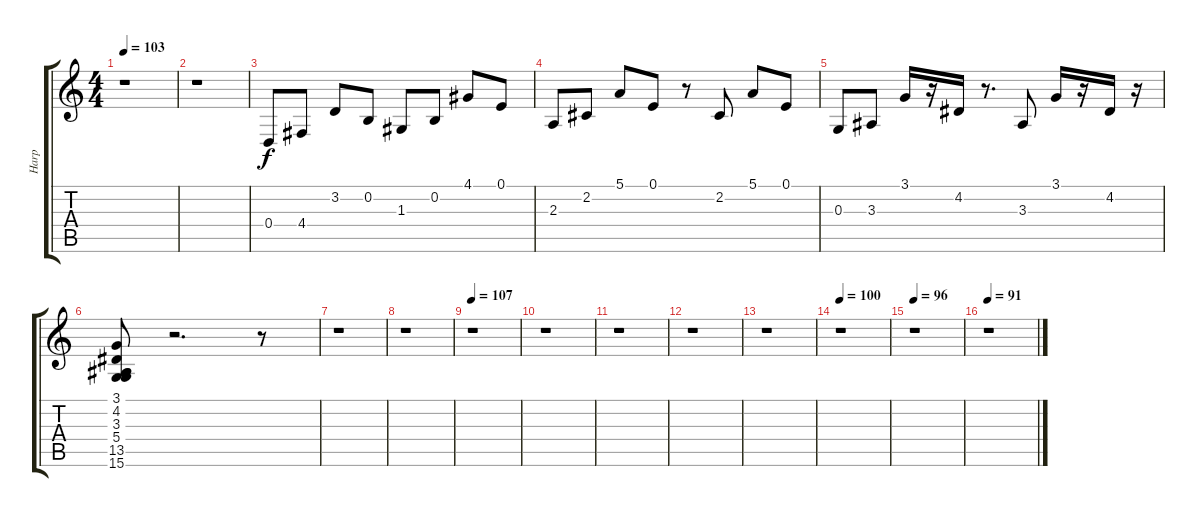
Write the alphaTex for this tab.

\track ("Harp" "Harp") {instrument orchestralharp}
\staff {score tabs}
\tuning (E4 B3 G3 D3 A2 E2) {hide}
\ts (4 4)
\tempo 103
\clef g2
\ks c
r.1{dy f} |
r.1 |
0.4.8 4.4.8 3.2.8 0.2.8 1.3.8 0.2.8 4.1.8 0.1.8 |
2.3.8 2.2.8 5.1.8 0.1.8 r.8 2.2.8 5.1.8 0.1.8 |
0.3.8 3.3.8 3.1.16 r.16 4.2.16 r.8{d} 3.3.8 3.1.16 r.16 4.2.16 r.16 |
(3.1 4.2 3.3 5.4 13.5 15.6).8 r.2{d} r.8 |
r.1 |
r.1 |
\tempo 107
r.1 |
r.1 |
r.1 |
r.1 |
r.1 |
\tempo 100
r.1 |
\tempo 96
r.1 |
\tempo 91
r.1
